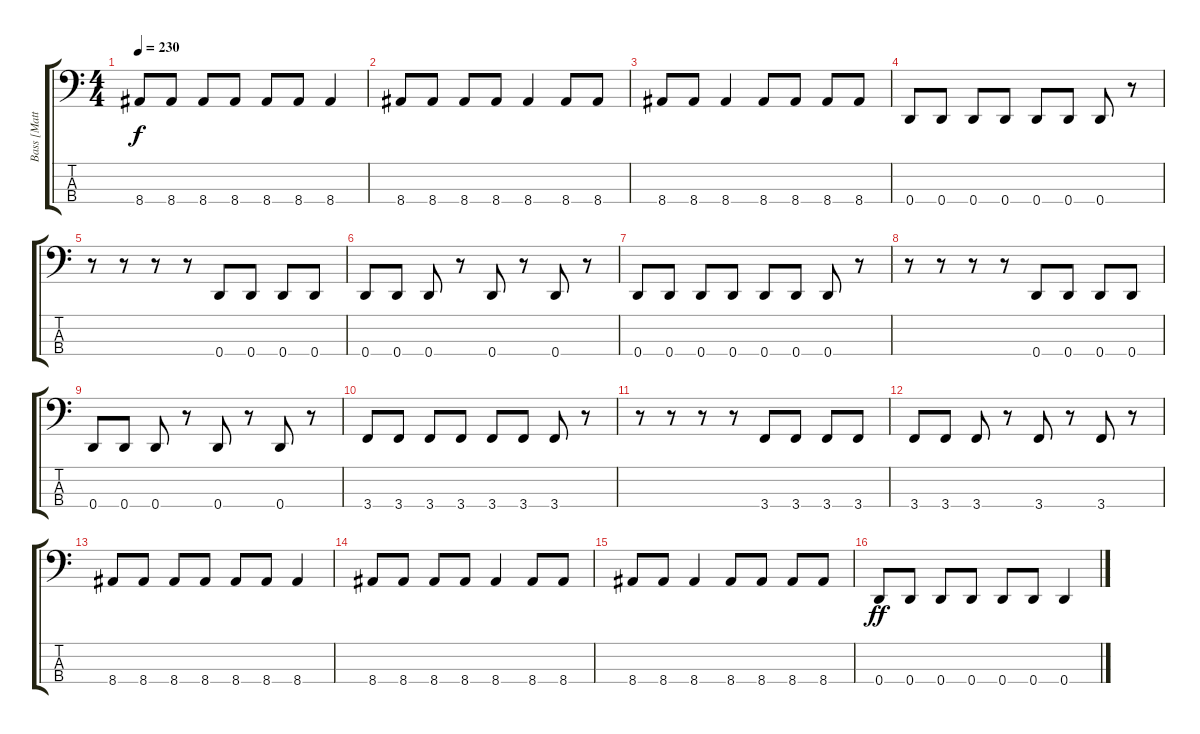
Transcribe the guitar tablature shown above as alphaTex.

\track ("Bass [Matt]" "Bass [Matt") {instrument electricbasspick}
\staff {score tabs}
\tuning (G2 D2 A1 D1) {hide}
\ts (4 4)
\tempo 230
\clef f4
\ks c
8.4.8{dy f} 8.4.8 8.4.8 8.4.8 8.4.8 8.4.8 8.4.4 |
8.4.8 8.4.8 8.4.8 8.4.8 8.4.4 8.4.8 8.4.8 |
8.4.8 8.4.8 8.4.4 8.4.8 8.4.8 8.4.8 8.4.8 |
0.4.8 0.4.8 0.4.8 0.4.8 0.4.8 0.4.8 0.4.8 r.8 |
r.8 r.8 r.8 r.8 0.4.8 0.4.8 0.4.8 0.4.8 |
0.4.8 0.4.8 0.4.8 r.8 0.4.8 r.8 0.4.8 r.8 |
0.4.8 0.4.8 0.4.8 0.4.8 0.4.8 0.4.8 0.4.8 r.8 |
r.8 r.8 r.8 r.8 0.4.8 0.4.8 0.4.8 0.4.8 |
0.4.8 0.4.8 0.4.8 r.8 0.4.8 r.8 0.4.8 r.8 |
3.4.8 3.4.8 3.4.8 3.4.8 3.4.8 3.4.8 3.4.8 r.8 |
r.8 r.8 r.8 r.8 3.4.8 3.4.8 3.4.8 3.4.8 |
3.4.8 3.4.8 3.4.8 r.8 3.4.8 r.8 3.4.8 r.8 |
8.4.8 8.4.8 8.4.8 8.4.8 8.4.8 8.4.8 8.4.4 |
8.4.8 8.4.8 8.4.8 8.4.8 8.4.4 8.4.8 8.4.8 |
8.4.8 8.4.8 8.4.4 8.4.8 8.4.8 8.4.8 8.4.8 |
0.4.8{dy ff} 0.4.8 0.4.8 0.4.8 0.4.8 0.4.8 0.4.4
